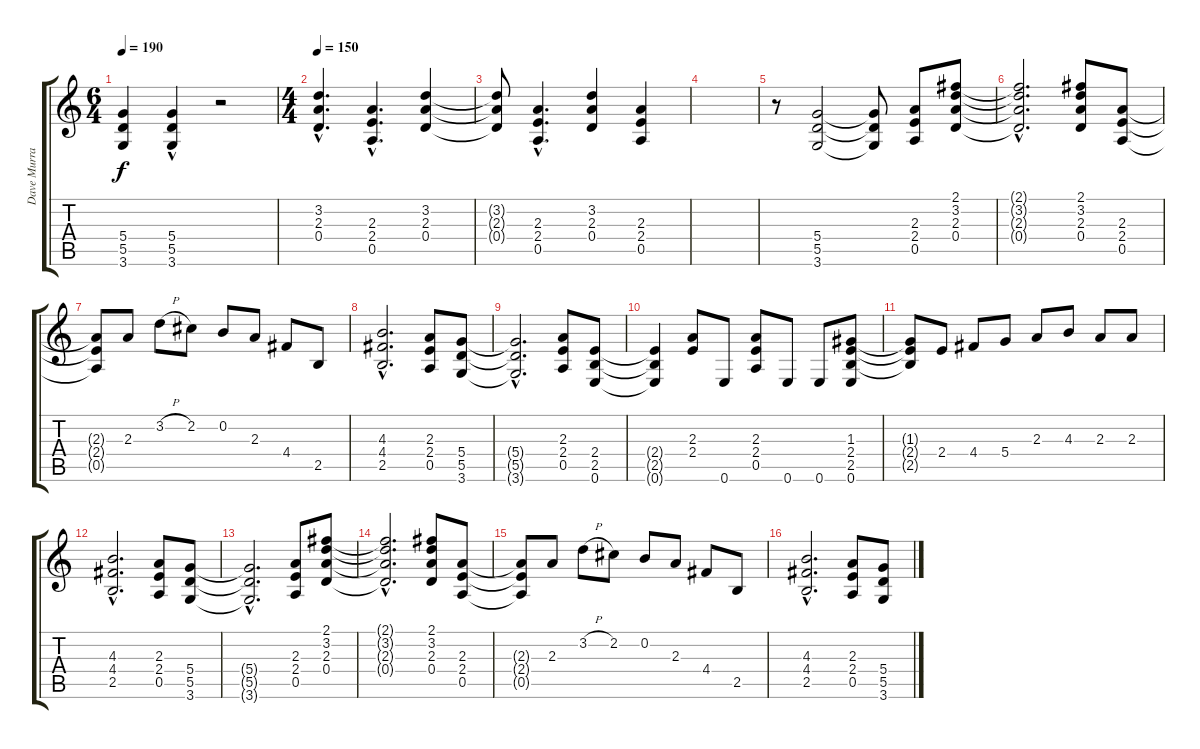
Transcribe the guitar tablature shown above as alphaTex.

\track ("Dave Murray" "Dave Murra") {instrument distortionguitar}
\staff {score tabs}
\tuning (E4 B3 G3 D3 A2 E2) {hide}
\ts (6 4)
\tempo 190
\clef g2
\ks c
(5.4 5.5 3.6).4{dy f} (5.4{hac} 5.5 3.6).4 r.2 |
\ts (4 4)
\tempo 150
(3.2{hac} 2.3{hac} 0.4{hac}).4{d} (2.3{hac} 2.4{hac} 0.5{hac}).4{d} (3.2 2.3 0.4).4 |
(3.2{t} 2.3{t} 0.4{t}).8 (2.3{hac} 2.4{hac} 0.5{hac}).4{d} (3.2 2.3 0.4).4 (2.3 2.4 0.5).4 |
|
r.8 (5.4 5.5 3.6).2 (5.4{t} 5.5{t} 3.6{t}).8 (2.3 2.4 0.5).8 (2.1 3.2 2.3 0.4).8 |
(2.1{hac t} 3.2{hac t} 2.3{hac t} 0.4{hac t}).2{d} (2.1 3.2 2.3 0.4).8 (2.3 2.4 0.5).8 |
(2.3{t} 2.4{t} 0.5{t}).8 2.3.8 3.2{h}.8 2.2.8 0.2.8 2.3.8 4.4.8 2.5.8 |
(4.3{hac} 4.4{hac} 2.5{hac}).2{d} (2.3 2.4 0.5).8 (5.4 5.5 3.6).8 |
(5.4{hac t} 5.5{hac t} 3.6{hac t}).2{d} (2.3 2.4 0.5).8 (2.4 2.5 0.6).8 |
(2.4{t} 2.5{t} 0.6{t}).4 (2.3 2.4).8 0.6.8 (2.3 2.4 0.5).8 0.6.8 0.6.8 (1.3 2.4 2.5 0.6).8 |
(1.3{t} 2.4{t} 2.5{t}).8 2.4.8 4.4.8 5.4.8 2.3.8 4.3.8 2.3.8 2.3.8 |
(4.3{hac} 4.4{hac} 2.5{hac}).2{d} (2.3 2.4 0.5).8 (5.4 5.5 3.6).8 |
(5.4{hac t} 5.5{hac t} 3.6{hac t}).2{d} (2.3 2.4 0.5).8 (2.1 3.2 2.3 0.4).8 |
(2.1{hac t} 3.2{hac t} 2.3{hac t} 0.4{hac t}).2{d} (2.1 3.2 2.3 0.4).8 (2.3 2.4 0.5).8 |
(2.3{t} 2.4{t} 0.5{t}).8 2.3.8 3.2{h}.8 2.2.8 0.2.8 2.3.8 4.4.8 2.5.8 |
(4.3{hac} 4.4{hac} 2.5{hac}).2{d} (2.3 2.4 0.5).8 (5.4 5.5 3.6).8
